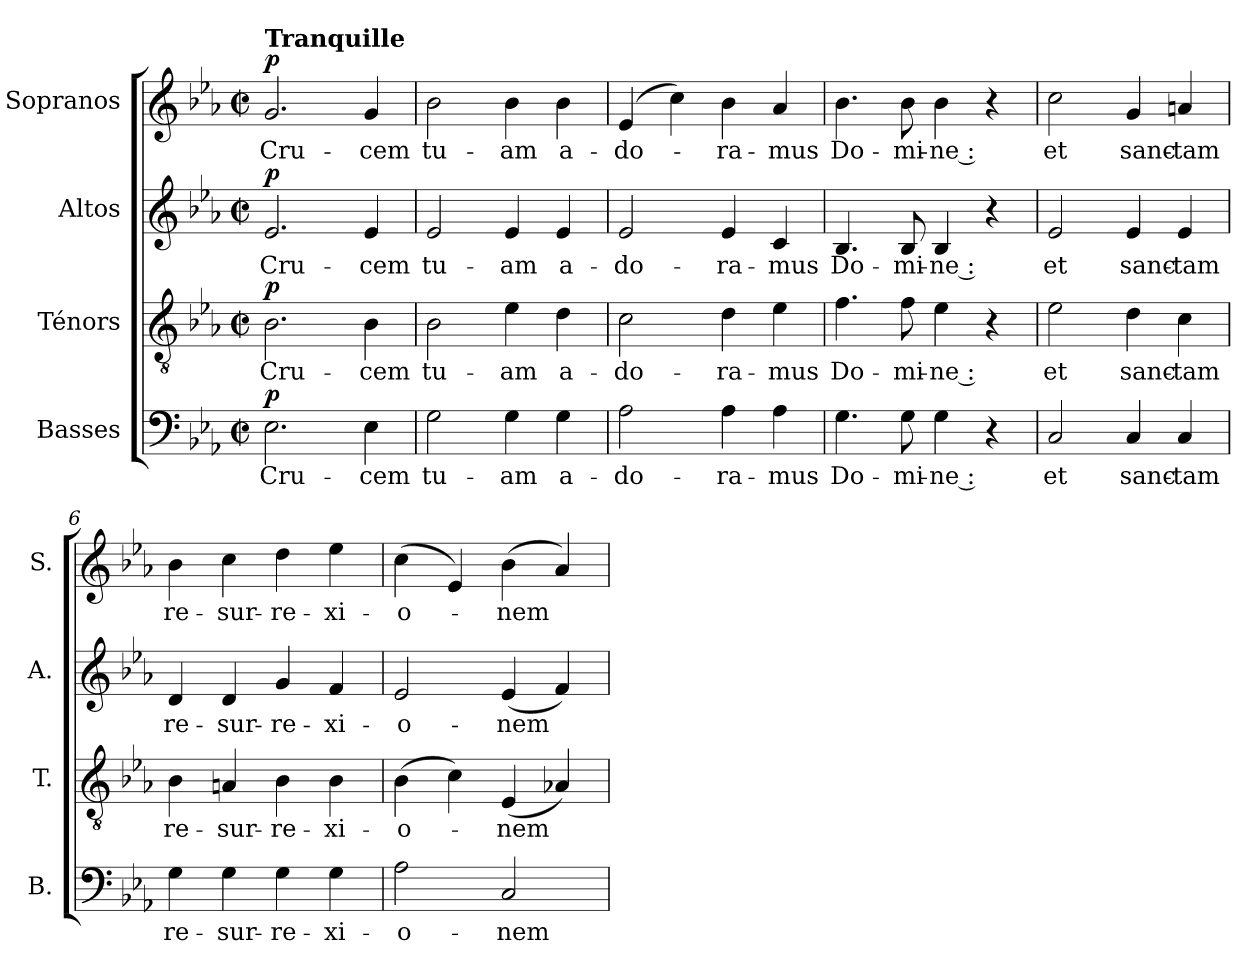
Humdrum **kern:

**kern	**text	**dynam	**kern	**text	**dynam	**kern	**text	**dynam	**kern	**text	**dynam
*part4	*part4	*part4	*part3	*part3	*part3	*part2	*part2	*part2	*part1	*part1	*part1
*staff4	*staff4	*staff4	*staff3	*staff3	*staff3	*staff2	*staff2	*staff2	*staff1	*staff1	*staff1
*I"Basses	*	*	*I"Ténors	*	*	*I"Altos	*	*	*I"Sopranos	*	*
*I'B.	*	*	*I'T.	*	*	*I'A.	*	*	*I'S.	*	*
!!LO:PB:g=z
*clefF4	*	*	*clefGv2	*	*	*clefG2	*	*	*clefG2	*	*
*	*	*	*ITrd7c12	*	*	*	*	*	*	*	*
*k[b-e-a-]	*	*	*k[b-e-a-]	*	*	*k[b-e-a-]	*	*	*k[b-e-a-]	*	*
*E-:	*	*	*E-:	*	*	*E-:	*	*	*E-:	*	*
*M2/2	*	*	*M2/2	*	*	*M2/2	*	*	*M2/2	*	*
*met(c|)	*	*	*met(c|)	*	*	*met(c|)	*	*	*met(c|)	*	*
=1	=1	=1	=1	=1	=1	=1	=1	=1	=1	=1	=1
!	!LO:LY:b:color=#000000	!	!	!	!	!	!	!	!	!	!
!	!	!	!	!LO:LY:b:color=#000000	!	!	!	!	!	!	!
!	!	!	!	!	!	!	!LO:LY:b:color=#000000	!	!	!	!
!	!	!	!	!	!	!	!	!	!LO:TX:a:B:t=Tranquille	!	!
!	!	!	!	!	!	!	!	!	!	!LO:LY:b:color=#000000	!
2.E-i\	Cru-	p	2.BB-i\	Cru-	p	2.e-i/	Cru-	p	2.gi/	Cru-	p
!	!LO:LY:b:color=#000000	!	!	!	!	!	!	!	!	!	!
!	!	!	!	!LO:LY:b:color=#000000	!	!	!	!	!	!	!
!	!	!	!	!	!	!	!LO:LY:b:color=#000000	!	!	!	!
!	!	!	!	!	!	!	!	!	!	!LO:LY:b:color=#000000	!
4E-i\	-cem	.	4BB-i\	-cem	.	4e-i/	-cem	.	4gi/	-cem	.
=2	=2	=2	=2	=2	=2	=2	=2	=2	=2	=2	=2
!	!LO:LY:b:color=#000000	!	!	!	!	!	!	!	!	!	!
!	!	!	!	!LO:LY:b:color=#000000	!	!	!	!	!	!	!
!	!	!	!	!	!	!	!LO:LY:b:color=#000000	!	!	!	!
!	!	!	!	!	!	!	!	!	!	!LO:LY:b:color=#000000	!
2Gi\	tu-	.	2BB-i\	tu-	.	2e-i/	tu-	.	2b-i\	tu-	.
!	!LO:LY:b:color=#000000	!	!	!	!	!	!	!	!	!	!
!	!	!	!	!LO:LY:b:color=#000000	!	!	!	!	!	!	!
!	!	!	!	!	!	!	!LO:LY:b:color=#000000	!	!	!	!
!	!	!	!	!	!	!	!	!	!	!LO:LY:b:color=#000000	!
4Gi\	-am	.	4E-i\	-am	.	4e-i/	-am	.	4b-i\	-am	.
!	!LO:LY:b:color=#000000	!	!	!	!	!	!	!	!	!	!
!	!	!	!	!LO:LY:b:color=#000000	!	!	!	!	!	!	!
!	!	!	!	!	!	!	!LO:LY:b:color=#000000	!	!	!	!
!	!	!	!	!	!	!	!	!	!	!LO:LY:b:color=#000000	!
4Gi\	a-	.	4Di\	a-	.	4e-i/	a-	.	4b-i\	a-	.
=3	=3	=3	=3	=3	=3	=3	=3	=3	=3	=3	=3
!	!LO:LY:b:color=#000000	!	!	!	!	!	!	!	!	!	!
!	!	!	!	!LO:LY:b:color=#000000	!	!	!	!	!	!	!
!	!	!	!	!	!	!	!LO:LY:b:color=#000000	!	!	!	!
!	!	!	!	!	!	!	!	!	!	!LO:LY:b:color=#000000	!
2A-i\	-do-	.	2Ci\	-do-	.	2e-i/	-do-	.	(4e-i/	-do-	.
.	.	.	.	.	.	.	.	.	4cci\)	.	.
!	!LO:LY:b:color=#000000	!	!	!	!	!	!	!	!	!	!
!	!	!	!	!LO:LY:b:color=#000000	!	!	!	!	!	!	!
!	!	!	!	!	!	!	!LO:LY:b:color=#000000	!	!	!	!
!	!	!	!	!	!	!	!	!	!	!LO:LY:b:color=#000000	!
4A-i\	-ra-	.	4Di\	-ra-	.	4e-i/	-ra-	.	4b-i\	-ra-	.
!	!LO:LY:b:color=#000000	!	!	!	!	!	!	!	!	!	!
!	!	!	!	!LO:LY:b:color=#000000	!	!	!	!	!	!	!
!	!	!	!	!	!	!	!LO:LY:b:color=#000000	!	!	!	!
!	!	!	!	!	!	!	!	!	!	!LO:LY:b:color=#000000	!
4A-i\	-mus	.	4E-i\	-mus	.	4ci/	-mus	.	4a-i/	-mus	.
=4	=4	=4	=4	=4	=4	=4	=4	=4	=4	=4	=4
!	!LO:LY:b:color=#000000	!	!	!	!	!	!	!	!	!	!
!	!	!	!	!LO:LY:b:color=#000000	!	!	!	!	!	!	!
!	!	!	!	!	!	!	!LO:LY:b:color=#000000	!	!	!	!
!	!	!	!	!	!	!	!	!	!	!LO:LY:b:color=#000000	!
4.Gi\	Do-	.	4.Fi\	Do-	.	4.B-i/	Do-	.	4.b-i\	Do-	.
!	!LO:LY:b:color=#000000	!	!	!	!	!	!	!	!	!	!
!	!	!	!	!LO:LY:b:color=#000000	!	!	!	!	!	!	!
!	!	!	!	!	!	!	!LO:LY:b:color=#000000	!	!	!	!
!	!	!	!	!	!	!	!	!	!	!LO:LY:b:color=#000000	!
8Gi\	-mi-	.	8Fi\	-mi-	.	8B-i/	-mi-	.	8b-i\	-mi-	.
!	!LO:LY:b:color=#000000	!	!	!	!	!	!	!	!	!	!
!	!	!	!	!LO:LY:b:color=#000000	!	!	!	!	!	!	!
!	!	!	!	!	!	!	!LO:LY:b:color=#000000	!	!	!	!
!	!	!	!	!	!	!	!	!	!	!LO:LY:b:color=#000000	!
4Gi\	-ne :	.	4E-i\	-ne :	.	4B-i/	-ne :	.	4b-i\	-ne :	.
4r	.	.	4r	.	.	4r	.	.	4r	.	.
=5	=5	=5	=5	=5	=5	=5	=5	=5	=5	=5	=5
!	!LO:LY:b:color=#000000	!	!	!	!	!	!	!	!	!	!
!	!	!	!	!LO:LY:b:color=#000000	!	!	!	!	!	!	!
!	!	!	!	!	!	!	!LO:LY:b:color=#000000	!	!	!	!
!	!	!	!	!	!	!	!	!	!	!LO:LY:b:color=#000000	!
2Ci/	et	.	2E-i\	et	.	2e-i/	et	.	2cci\	et	.
!	!LO:LY:b:color=#000000	!	!	!	!	!	!	!	!	!	!
!	!	!	!	!LO:LY:b:color=#000000	!	!	!	!	!	!	!
!	!	!	!	!	!	!	!LO:LY:b:color=#000000	!	!	!	!
!	!	!	!	!	!	!	!	!	!	!LO:LY:b:color=#000000	!
4Ci/	sanc-	.	4Di\	sanc-	.	4e-i/	sanc-	.	4gi/	sanc-	.
!	!LO:LY:b:color=#000000	!	!	!	!	!	!	!	!	!	!
!	!	!	!	!LO:LY:b:color=#000000	!	!	!	!	!	!	!
!	!	!	!	!	!	!	!LO:LY:b:color=#000000	!	!	!	!
!	!	!	!	!	!	!	!	!	!	!LO:LY:b:color=#000000	!
4Ci/	-tam	.	4Ci\	-tam	.	4e-i/	-tam	.	4ani/	-tam	.
=6	=6	=6	=6	=6	=6	=6	=6	=6	=6	=6	=6
!	!LO:LY:b:color=#000000	!	!	!	!	!	!	!	!	!	!
!	!	!	!	!LO:LY:b:color=#000000	!	!	!	!	!	!	!
!	!	!	!	!	!	!	!LO:LY:b:color=#000000	!	!	!	!
!	!	!	!	!	!	!	!	!	!	!LO:LY:b:color=#000000	!
4Gi\	re-	.	4BB-i\	re-	.	4di/	re-	.	4b-i\	re-	.
!	!LO:LY:b:color=#000000	!	!	!	!	!	!	!	!	!	!
!	!	!	!	!LO:LY:b:color=#000000	!	!	!	!	!	!	!
!	!	!	!	!	!	!	!LO:LY:b:color=#000000	!	!	!	!
!	!	!	!	!	!	!	!	!	!	!LO:LY:b:color=#000000	!
4Gi\	-sur-	.	4AAni/	-sur-	.	4di/	-sur-	.	4cci\	-sur-	.
!	!LO:LY:b:color=#000000	!	!	!	!	!	!	!	!	!	!
!	!	!	!	!LO:LY:b:color=#000000	!	!	!	!	!	!	!
!	!	!	!	!	!	!	!LO:LY:b:color=#000000	!	!	!	!
!	!	!	!	!	!	!	!	!	!	!LO:LY:b:color=#000000	!
4Gi\	-re-	.	4BB-i\	-re-	.	4gi/	-re-	.	4ddi\	-re-	.
!	!LO:LY:b:color=#000000	!	!	!	!	!	!	!	!	!	!
!	!	!	!	!LO:LY:b:color=#000000	!	!	!	!	!	!	!
!	!	!	!	!	!	!	!LO:LY:b:color=#000000	!	!	!	!
!	!	!	!	!	!	!	!	!	!	!LO:LY:b:color=#000000	!
4Gi\	-xi-	.	4BB-i\	-xi-	.	4fi/	-xi-	.	4ee-i\	-xi-	.
=7	=7	=7	=7	=7	=7	=7	=7	=7	=7	=7	=7
!	!LO:LY:b:color=#000000	!	!	!	!	!	!	!	!	!	!
!	!	!	!	!LO:LY:b:color=#000000	!	!	!	!	!	!	!
!	!	!	!	!	!	!	!LO:LY:b:color=#000000	!	!	!	!
!	!	!	!	!	!	!	!	!	!	!LO:LY:b:color=#000000	!
2A-i\	-o-	.	(4BB-i\	-o-	.	2e-i/	-o-	.	(4cci\	-o-	.
.	.	.	4Ci\)	.	.	.	.	.	4e-i/)	.	.
!	!LO:LY:b:color=#000000	!	!	!	!	!	!	!	!	!	!
!	!	!	!	!LO:LY:b:color=#000000	!	!	!	!	!	!	!
!	!	!	!	!	!	!	!LO:LY:b:color=#000000	!	!	!	!
!	!	!	!	!	!	!	!	!	!	!LO:LY:b:color=#000000	!
2Ci/	-nem	.	(4EE-i/	-nem	.	(4e-i/	-nem	.	(4b-i\	-nem	.
.	.	.	4AA-Xi/)	.	.	4fi/)	.	.	4a-i/)	.	.
=	=	=	=	=	=	=	=	=	=	=	=
*-	*-	*-	*-	*-	*-	*-	*-	*-	*-	*-	*-
